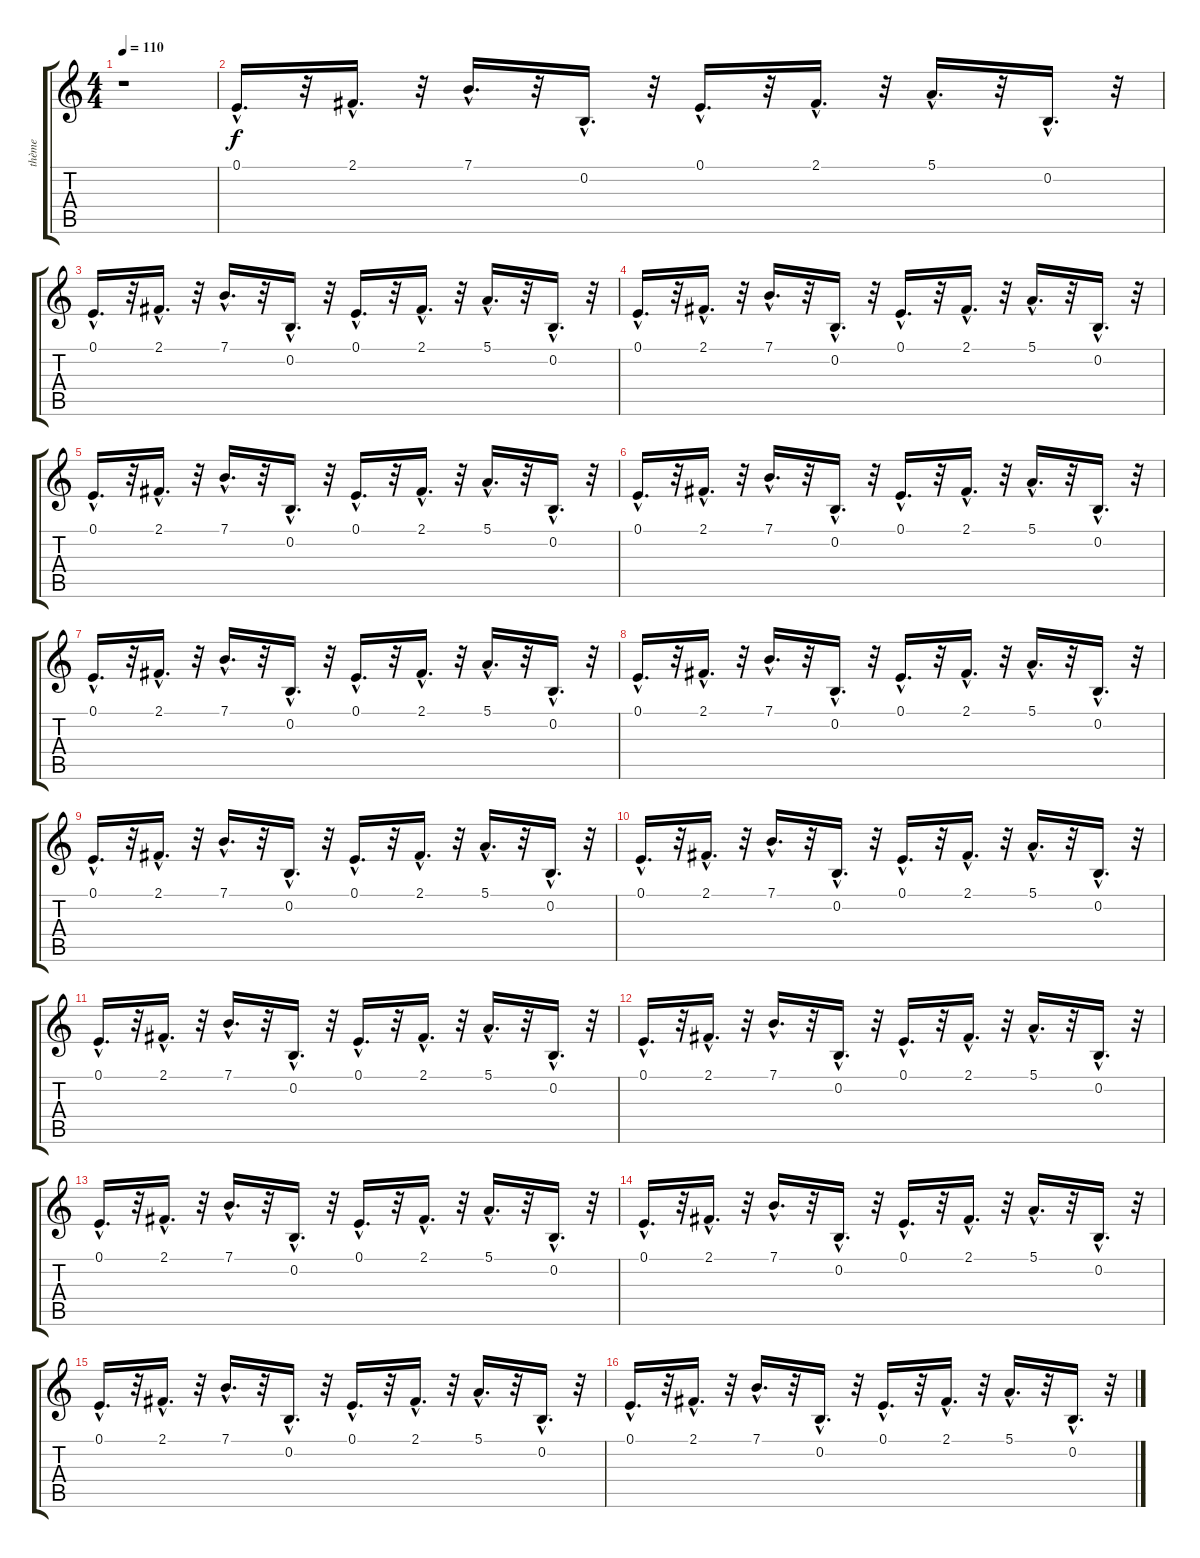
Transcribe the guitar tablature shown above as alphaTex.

\track ("thème" "thème") {instrument clavinet}
\staff {score tabs}
\tuning (E4 B3 G3 D3 A2 E2) {hide}
\ts (4 4)
\tempo 110
\clef g2
\ks c
r.1{dy f instrument clavinet} |
0.1{hac}.16{d} r.32 2.1{hac}.16{d} r.32 7.1{hac}.16{d} r.32 0.2{hac}.16{d} r.32 0.1{hac}.16{d} r.32 2.1{hac}.16{d} r.32 5.1{hac}.16{d} r.32 0.2{hac}.16{d} r.32 |
0.1{hac}.16{d} r.32 2.1{hac}.16{d} r.32 7.1{hac}.16{d} r.32 0.2{hac}.16{d} r.32 0.1{hac}.16{d} r.32 2.1{hac}.16{d} r.32 5.1{hac}.16{d} r.32 0.2{hac}.16{d} r.32 |
0.1{hac}.16{d} r.32 2.1{hac}.16{d} r.32 7.1{hac}.16{d} r.32 0.2{hac}.16{d} r.32 0.1{hac}.16{d} r.32 2.1{hac}.16{d} r.32 5.1{hac}.16{d} r.32 0.2{hac}.16{d} r.32 |
0.1{hac}.16{d} r.32 2.1{hac}.16{d} r.32 7.1{hac}.16{d} r.32 0.2{hac}.16{d} r.32 0.1{hac}.16{d} r.32 2.1{hac}.16{d} r.32 5.1{hac}.16{d} r.32 0.2{hac}.16{d} r.32 |
0.1{hac}.16{d} r.32 2.1{hac}.16{d} r.32 7.1{hac}.16{d} r.32 0.2{hac}.16{d} r.32 0.1{hac}.16{d} r.32 2.1{hac}.16{d} r.32 5.1{hac}.16{d} r.32 0.2{hac}.16{d} r.32 |
0.1{hac}.16{d} r.32 2.1{hac}.16{d} r.32 7.1{hac}.16{d} r.32 0.2{hac}.16{d} r.32 0.1{hac}.16{d} r.32 2.1{hac}.16{d} r.32 5.1{hac}.16{d} r.32 0.2{hac}.16{d} r.32 |
0.1{hac}.16{d} r.32 2.1{hac}.16{d} r.32 7.1{hac}.16{d} r.32 0.2{hac}.16{d} r.32 0.1{hac}.16{d} r.32 2.1{hac}.16{d} r.32 5.1{hac}.16{d} r.32 0.2{hac}.16{d} r.32 |
0.1{hac}.16{d} r.32 2.1{hac}.16{d} r.32 7.1{hac}.16{d} r.32 0.2{hac}.16{d} r.32 0.1{hac}.16{d} r.32 2.1{hac}.16{d} r.32 5.1{hac}.16{d} r.32 0.2{hac}.16{d} r.32 |
0.1{hac}.16{d} r.32 2.1{hac}.16{d} r.32 7.1{hac}.16{d} r.32 0.2{hac}.16{d} r.32 0.1{hac}.16{d} r.32 2.1{hac}.16{d} r.32 5.1{hac}.16{d} r.32 0.2{hac}.16{d} r.32 |
0.1{hac}.16{d} r.32 2.1{hac}.16{d} r.32 7.1{hac}.16{d} r.32 0.2{hac}.16{d} r.32 0.1{hac}.16{d} r.32 2.1{hac}.16{d} r.32 5.1{hac}.16{d} r.32 0.2{hac}.16{d} r.32 |
0.1{hac}.16{d} r.32 2.1{hac}.16{d} r.32 7.1{hac}.16{d} r.32 0.2{hac}.16{d} r.32 0.1{hac}.16{d} r.32 2.1{hac}.16{d} r.32 5.1{hac}.16{d} r.32 0.2{hac}.16{d} r.32 |
0.1{hac}.16{d} r.32 2.1{hac}.16{d} r.32 7.1{hac}.16{d} r.32 0.2{hac}.16{d} r.32 0.1{hac}.16{d} r.32 2.1{hac}.16{d} r.32 5.1{hac}.16{d} r.32 0.2{hac}.16{d} r.32 |
0.1{hac}.16{d} r.32 2.1{hac}.16{d} r.32 7.1{hac}.16{d} r.32 0.2{hac}.16{d} r.32 0.1{hac}.16{d} r.32 2.1{hac}.16{d} r.32 5.1{hac}.16{d} r.32 0.2{hac}.16{d} r.32 |
0.1{hac}.16{d} r.32 2.1{hac}.16{d} r.32 7.1{hac}.16{d} r.32 0.2{hac}.16{d} r.32 0.1{hac}.16{d} r.32 2.1{hac}.16{d} r.32 5.1{hac}.16{d} r.32 0.2{hac}.16{d} r.32 |
0.1{hac}.16{d} r.32 2.1{hac}.16{d} r.32 7.1{hac}.16{d} r.32 0.2{hac}.16{d} r.32 0.1{hac}.16{d} r.32 2.1{hac}.16{d} r.32 5.1{hac}.16{d} r.32 0.2{hac}.16{d} r.32
